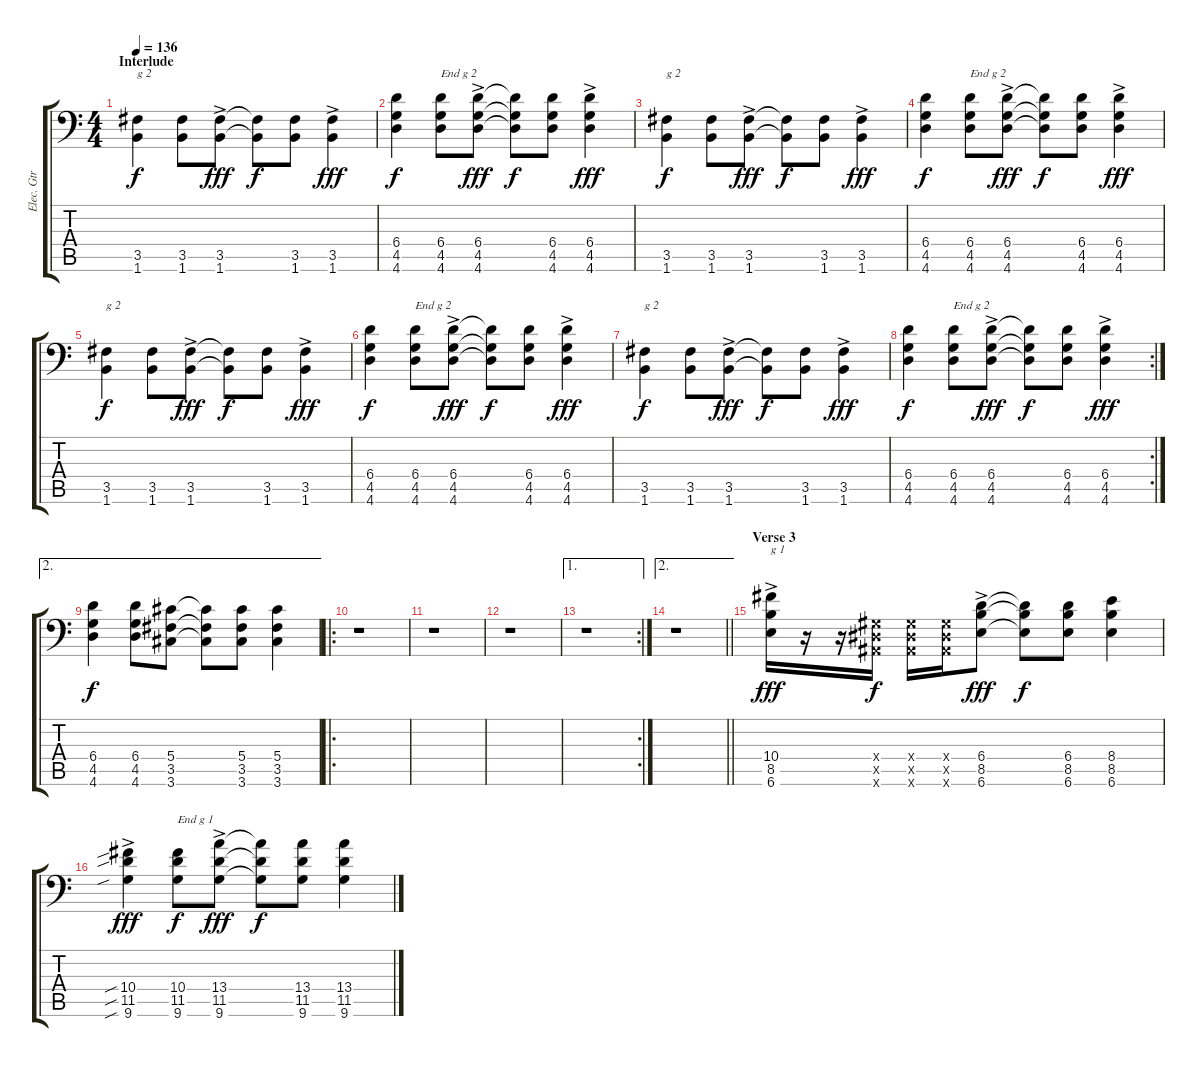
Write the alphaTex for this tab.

\track ("Elec. Gtr 1" "Elec. Gtr ") {instrument distortionguitar}
\staff {score tabs}
\tuning (Bb3 Gb3 Db3 Ab2 Eb2 Bb1) {hide}
\ts (4 4)
\section ("" "Interlude")
\tempo 136
\clef f4
\ks c
(3.5 1.6).4{txt "g 2" dy f} (3.5 1.6).8 (3.5{ac} 1.6{ac}).8{dy fff} (3.5{t} 1.6{t}).8{dy f} (3.5 1.6).8 (3.5{ac} 1.6{ac}).4{dy fff} |
(6.4 4.5 4.6).4{dy f} (6.4 4.5 4.6).8{txt "End g 2"} (6.4{ac} 4.5{ac} 4.6{ac}).8{dy fff} (6.4{t} 4.5{t} 4.6{t}).8{dy f} (6.4 4.5 4.6).8 (6.4{ac} 4.5{ac} 4.6{ac}).4{dy fff} |
(3.5 1.6).4{txt "g 2" dy f} (3.5 1.6).8 (3.5{ac} 1.6{ac}).8{dy fff} (3.5{t} 1.6{t}).8{dy f} (3.5 1.6).8 (3.5{ac} 1.6{ac}).4{dy fff} |
(6.4 4.5 4.6).4{dy f} (6.4 4.5 4.6).8{txt "End g 2"} (6.4{ac} 4.5{ac} 4.6{ac}).8{dy fff} (6.4{t} 4.5{t} 4.6{t}).8{dy f} (6.4 4.5 4.6).8 (6.4{ac} 4.5{ac} 4.6{ac}).4{dy fff} |
(3.5 1.6).4{txt "g 2" dy f} (3.5 1.6).8 (3.5{ac} 1.6{ac}).8{dy fff} (3.5{t} 1.6{t}).8{dy f} (3.5 1.6).8 (3.5{ac} 1.6{ac}).4{dy fff} |
(6.4 4.5 4.6).4{dy f} (6.4 4.5 4.6).8{txt "End g 2"} (6.4{ac} 4.5{ac} 4.6{ac}).8{dy fff} (6.4{t} 4.5{t} 4.6{t}).8{dy f} (6.4 4.5 4.6).8 (6.4{ac} 4.5{ac} 4.6{ac}).4{dy fff} |
(3.5 1.6).4{txt "g 2" dy f} (3.5 1.6).8 (3.5{ac} 1.6{ac}).8{dy fff} (3.5{t} 1.6{t}).8{dy f} (3.5 1.6).8 (3.5{ac} 1.6{ac}).4{dy fff} |
\rc 2
(6.4 4.5 4.6).4{dy f} (6.4 4.5 4.6).8{txt "End g 2"} (6.4{ac} 4.5{ac} 4.6{ac}).8{dy fff} (6.4{t} 4.5{t} 4.6{t}).8{dy f} (6.4 4.5 4.6).8 (6.4{ac} 4.5{ac} 4.6{ac}).4{dy fff} |
\ae 2
(6.4 4.5 4.6).4{dy f} (6.4 4.5 4.6).8 (5.4 3.5 3.6).8 (5.4{t} 3.5{t} 3.6{t}).8 (5.4 3.5 3.6).8 (5.4 3.5 3.6).4 |
\ro
r.1 |
r.1 |
r.1 |
\ae 1
\rc 2
r.1 |
\ae 2
\barLineRight lightlight
r.1 |
\section ("" "Verse 3")
(10.4{ac} 8.5{ac} 6.6{ac}).16{txt "g 1" dy fff} r.16 r.16 (0.4{x} 0.5{x} 0.6{x}).16{dy f} (0.4{x} 0.5{x} 0.6{x}).16 (0.4{x} 0.5{x} 0.6{x}).16 (6.4{ac} 8.5{ac} 6.6{ac}).8{dy fff} (6.4{t} 8.5{t} 6.6{t}).8{dy f} (6.4 8.5 6.6).8 (8.4 8.5 6.6).4 |
(10.4{sib ac} 11.5{sib ac} 9.6{sib ac}).4{dy fff} (10.4 11.5 9.6).8{txt "End g 1" dy f} (13.4{ac} 11.5{ac} 9.6{ac}).8{dy fff} (13.4{t} 11.5{t} 9.6{t}).8{dy f} (13.4 11.5 9.6).8 (13.4 11.5 9.6).4
